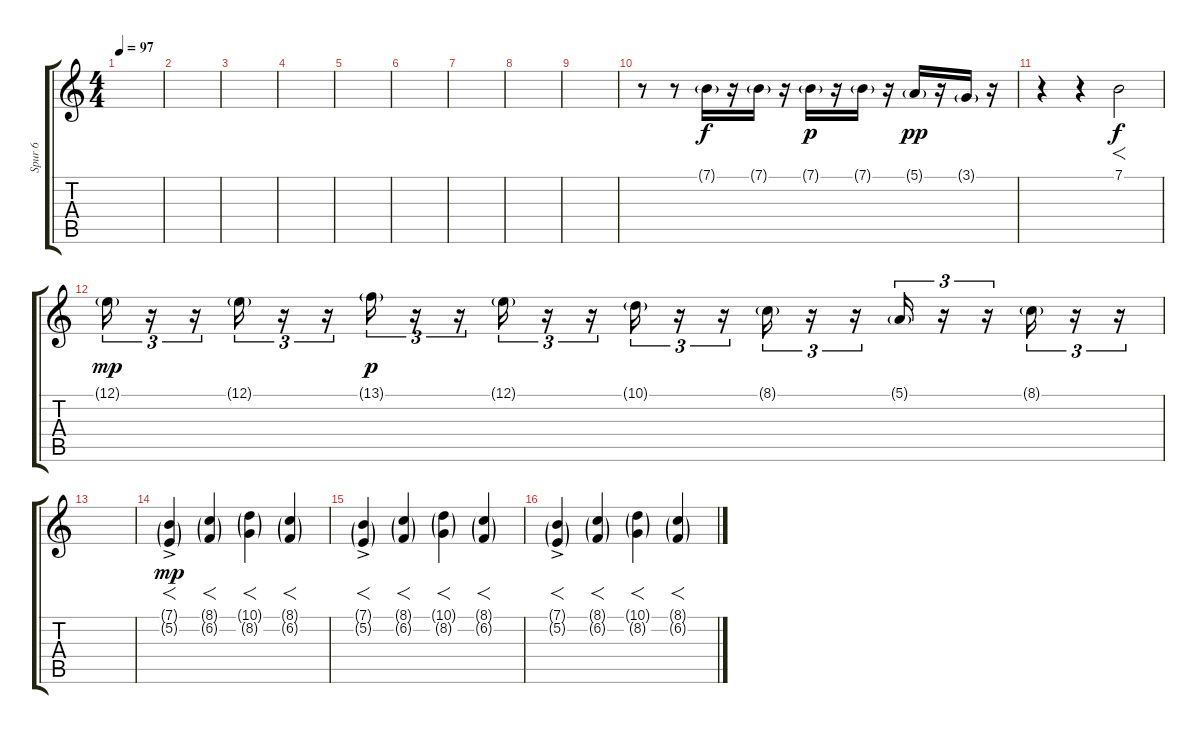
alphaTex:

\track ("Spur 6" "Spur 6") {instrument lead5charang}
\staff {score tabs}
\tuning (E4 B3 G3 D3 A2 E2) {hide}
\ts (4 4)
\tempo 97
\clef g2
\ks c
|
|
|
|
|
|
|
|
|
r.8 r.8 7.1{g}.16 r.16 7.1{g}.16 r.16 7.1{g}.16{dy p} r.16 7.1{g}.16 r.16 5.1{g}.16{dy pp} r.16 3.1{g}.16 r.16 |
r.4 r.4 7.1.2{f dy f} |
12.1{g}.16{tu (3 2) dy mp} r.16{tu (3 2)} r.16{tu (3 2)} 12.1{g}.16{tu (3 2)} r.16{tu (3 2)} r.16{tu (3 2)} 13.1{g}.16{tu (3 2) dy p} r.16{tu (3 2)} r.16{tu (3 2)} 12.1{g}.16{tu (3 2)} r.16{tu (3 2)} r.16{tu (3 2)} 10.1{g}.16{tu (3 2)} r.16{tu (3 2)} r.16{tu (3 2)} 8.1{g}.16{tu (3 2)} r.16{tu (3 2)} r.16{tu (3 2)} 5.1{g}.16{tu (3 2)} r.16{tu (3 2)} r.16{tu (3 2)} 8.1{g}.16{tu (3 2)} r.16{tu (3 2)} r.16{tu (3 2)} |
|
(7.1{g} 5.2{g ac}).4{f dy mp} (8.1{g} 6.2{g}).4{f} (10.1{g} 8.2{g}).4{f} (8.1{g} 6.2{g}).4{f} |
(7.1{g} 5.2{g ac}).4{f} (8.1{g} 6.2{g}).4{f} (10.1{g} 8.2{g}).4{f} (8.1{g} 6.2{g}).4{f} |
(7.1{g} 5.2{g ac}).4{f} (8.1{g} 6.2{g}).4{f} (10.1{g} 8.2{g}).4{f} (8.1{g} 6.2{g}).4{f}
